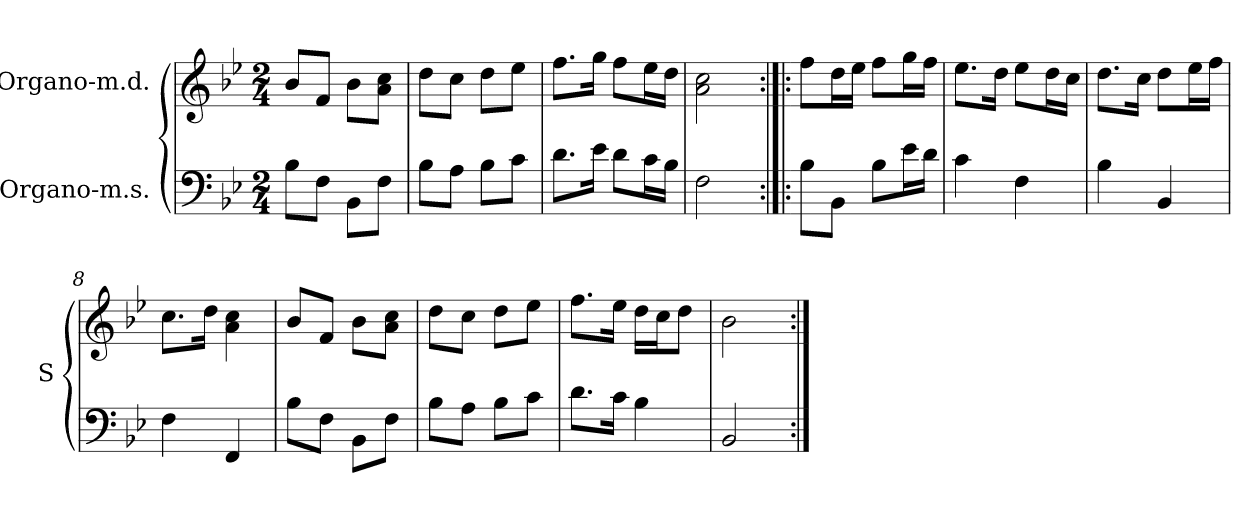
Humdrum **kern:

**kern	**kern
*part2	*part1
*staff2	*staff1
*I"Organo-m.s.	*I"Organo-m.d.
*I'S	*
*clefF4	*clefG2
*k[b-e-]	*k[b-e-]
*M2/4	*M2/4
=1	=1
8B-L	8b-L
8FJ	8fJ
8BB-L	8b-L
8FJ	8a 8ccJ
=2	=2
8B-L	8ddL
8AJ	8ccJ
8B-L	8ddL
8cJ	8ee-J
=3	=3
8.dL	8.ffL
16e-Jk	16ggJk
8dL	8ffL
16cL	16ee-L
16B-JJ	16ddJJ
=4	=4
2F	2a 2cc
=5:|!|:	=5:|!|:
8B-L	8ffL
8BB-J	16ddL
.	16ee-JJ
8B-L	8ffL
16e-L	16ggL
16dJJ	16ffJJ
=6	=6
4c	8.ee-L
.	16ddJk
4F	8ee-L
.	16ddL
.	16ccJJ
=7	=7
4B-	8.ddL
.	16ccJk
4BB-	8ddL
.	16ee-L
.	16ffJJ
=8	=8
4F	8.ccL
.	16ddJk
4FF	4a 4cc
=9	=9
8B-L	8b-L
8FJ	8fJ
8BB-L	8b-L
8FJ	8a 8ccJ
=10	=10
8B-L	8ddL
8AJ	8ccJ
8B-L	8ddL
8cJ	8ee-J
=11	=11
8.dL	8.ffL
16cJk	16ee-Jk
4B-	16ddLL
.	16ccJ
.	8ddJ
=12	=12
2BB-	2b-
=:|!	=:|!
*-	*-
